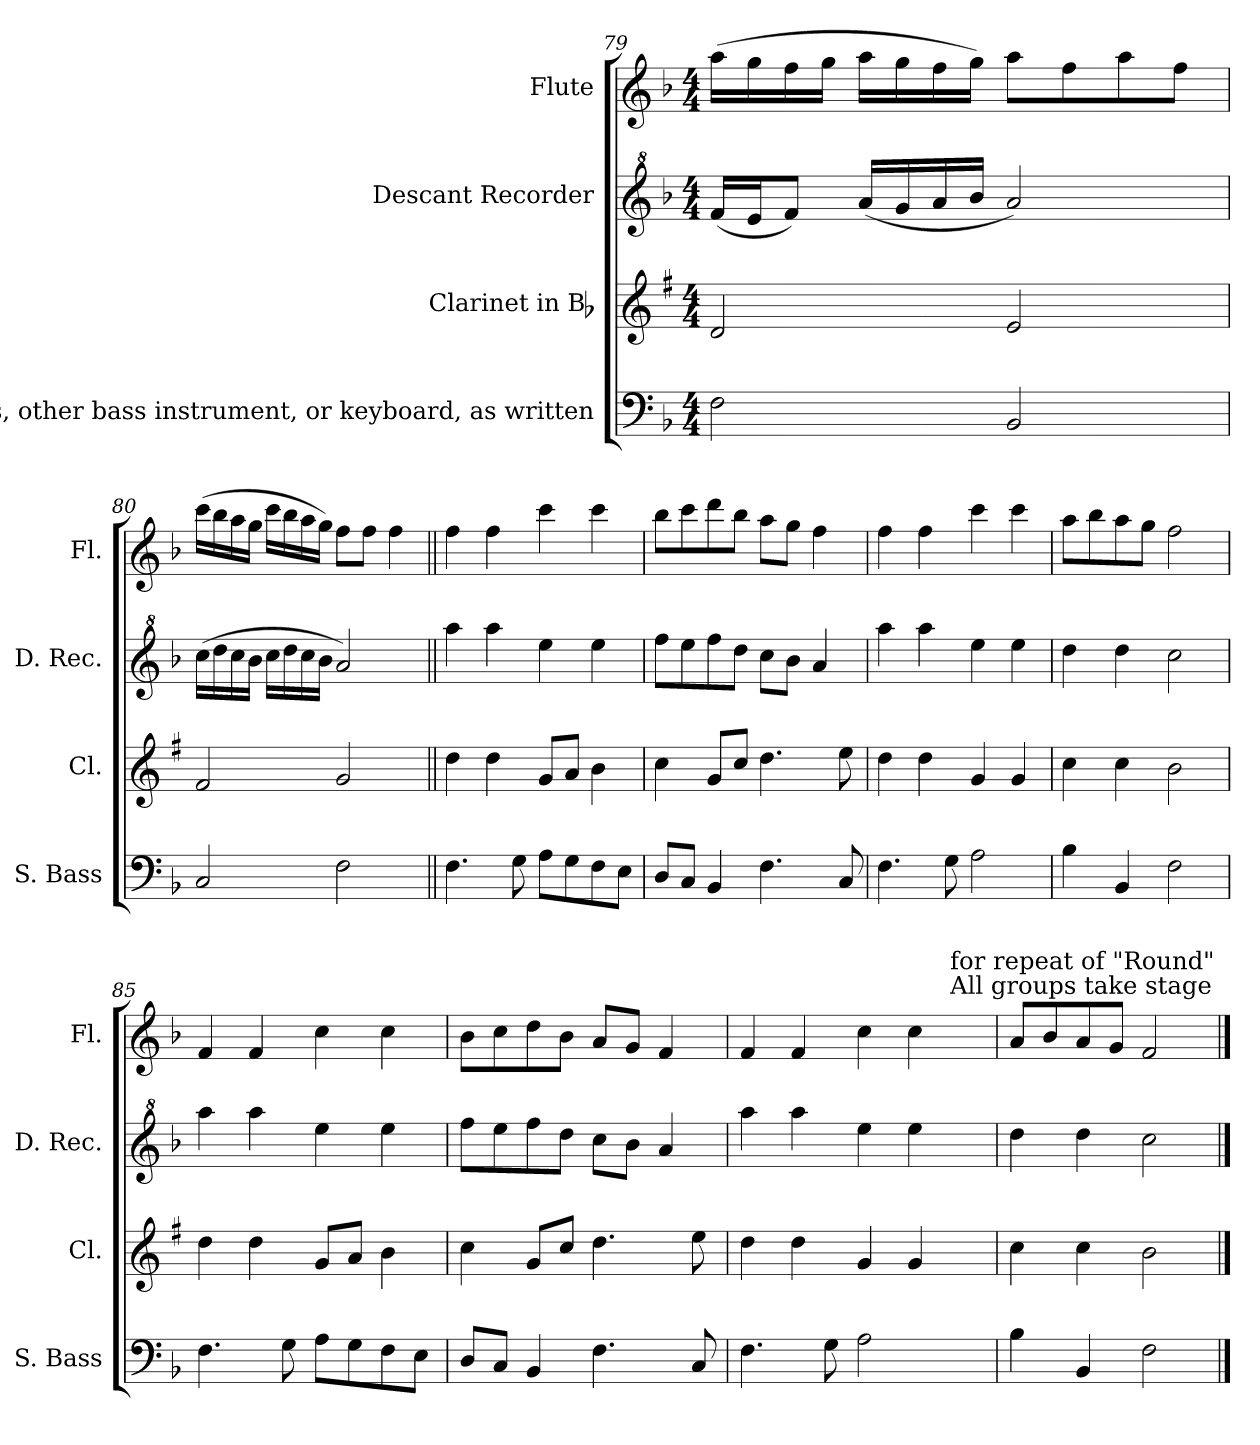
**kern	**kern	**kern	**kern
*part4	*part3	*part2	*part1
*staff4	*staff3	*staff2	*staff1
*I"String bass, other bass instrument, or keyboard, as written	*I"Clarinet in Bb	*I"Descant Recorder	*I"Flute
*I'S. Bass	*I'Cl.	*I'D. Rec.	*I'Fl.
!!LO:LB:g=z
*clefF4	*clefG2	*clefG^2	*clefG2
*ITrd7c12	*ITrd1c2	*ITrd-7c-12	*
*k[b-]	*k[b-]	*k[b-]	*k[b-]
*F:	*F:	*F:	*F:
*M4/4	*M4/4	*M4/4	*M4/4
=79	=79	=79	=79
2FFi\	2ci/	(16fffi/LL	(16aai\LL
.	.	16eeei/J	16ggi\
.	.	8fffi/J)	16ffi\
.	.	.	16ggi\JJ
.	.	(16aaai/LL	16aai\LL
.	.	16gggi/	16ggi\
.	.	16aaai/	16ffi\
.	.	16bbb-i/JJ	16ggi\JJ)
2BBB-i/	2di/	2aaai/)	8aai\L
.	.	.	8ffi\
.	.	.	8aai\
.	.	.	8ffi\J
=80	=80	=80	=80
2CCi/	2ei/	(16cccci\LL	(16ccci\LL
.	.	16ddddi\	16bb-i\
.	.	16cccci\	16aai\
.	.	16bbb-i\JJ	16ggi\JJ
.	.	16cccci\LL	16ccci\LL
.	.	16ddddi\	16bb-i\
.	.	16cccci\	16aai\
.	.	16bbb-i\JJ	16ggi\JJ)
2FFi\	2fi/	2aaai/)	8ffi\L
.	.	.	8ffi\J
.	.	.	4ffi\
=81||	=81||	=81||	=81||
4.FFi\	4cci\	4aaaai\	4ffi\
.	4cci\	4aaaai\	4ffi\
8GGi\	.	.	.
8AAi\L	8fi/L	4eeeei\	4ccci\
8GGi\	8gi/J	.	.
8FFi\	4ai\	4eeeei\	4ccci\
8EEi\J	.	.	.
=82	=82	=82	=82
8DDi/L	4b-i\	8ffffi\L	8bb-i\L
8CCi/J	.	8eeeei\	8ccci\
4BBB-i/	8fi/L	8ffffi\	8dddi\
.	8b-i/J	8ddddi\J	8bb-i\J
4.FFi\	4.cci\	8cccci\L	8aai\L
.	.	8bbb-i\J	8ggi\J
.	.	4aaai/	4ffi\
8CCi/	8ddi\	.	.
!!LO:LB:g=z
=83	=83	=83	=83
4.FFi\	4cci\	4aaaai\	4ffi\
.	4cci\	4aaaai\	4ffi\
8GGi\	.	.	.
2AAi\	4fi/	4eeeei\	4ccci\
.	4fi/	4eeeei\	4ccci\
=84	=84	=84	=84
4BB-i\	4b-i\	4ddddi\	8aai\L
.	.	.	8bb-i\
4BBB-i/	4b-i\	4ddddi\	8aai\
.	.	.	8ggi\J
2FFi\	2ai\	2cccci\	2ffi\
=85	=85	=85	=85
4.FFi\	4cci\	4aaaai\	4fi/
.	4cci\	4aaaai\	4fi/
8GGi\	.	.	.
8AAi\L	8fi/L	4eeeei\	4cci\
8GGi\	8gi/J	.	.
8FFi\	4ai\	4eeeei\	4cci\
8EEi\J	.	.	.
=86	=86	=86	=86
8DDi/L	4b-i\	8ffffi\L	8b-i\L
8CCi/J	.	8eeeei\	8cci\
4BBB-i/	8fi/L	8ffffi\	8ddi\
.	8b-i/J	8ddddi\J	8b-i\J
4.FFi\	4.cci\	8cccci\L	8ai/L
.	.	8bbb-i\J	8gi/J
.	.	4aaai/	4fi/
8CCi/	8ddi\	.	.
=87	=87	=87	=87
*	*	*	*^
4.FFi\	4cci\	4aaaai\	4fi/	2ryy
.	4cci\	4aaaai\	4fi/	.
8GGi\	.	.	.	.
2AAi\	4fi/	4eeeei\	4cci\	4ryy
.	4fi/	4eeeei\	4cci\	8ryy
.	.	.	.	128...ryy
!	!	!	!	!LO:TX:a:t=All groups take stage
!	!	!	!	!LO:TX:t=for repeat of "Round"
.	.	.	.	16ryy
.	.	.	.	32ryy
.	.	.	.	64ryy
.	.	.	.	1024ryy
*	*	*	*v	*v
=88	=88	=88	=88
4BB-i\	4b-i\	4ddddi\	8ai/L
.	.	.	8b-i/
4BBB-i/	4b-i\	4ddddi\	8ai/
.	.	.	8gi/J
2FFi\	2ai\	2cccci\	2fi/
==	==	==	==
*-	*-	*-	*-
